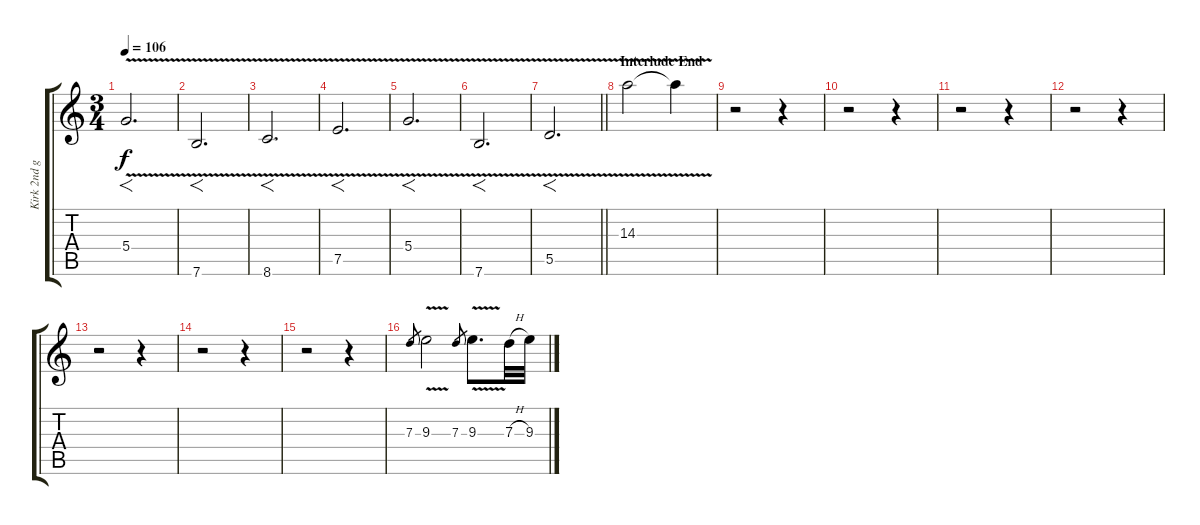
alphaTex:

\track ("Kirk 2nd guitar" "Kirk 2nd g") {instrument distortionguitar}
\staff {score tabs}
\tuning (E4 B3 G3 D3 A2 E2) {hide}
\ts (3 4)
\tempo 106
\clef g2
\ks c
5.4{v}.2{f d dy f} |
7.6{v}.2{f d} |
8.6{v}.2{f d} |
7.5{v}.2{f d} |
5.4{v}.2{f d} |
7.6{v}.2{f d} |
\barLineRight lightlight
5.5{v}.2{f d} |
\section ("" "Interlude End")
14.3{v}.2 14.3{t}.4 |
r.2 r.4 |
r.2 r.4 |
r.2 r.4 |
r.2 r.4 |
r.2 r.4 |
r.2 r.4 |
r.2 r.4 |
7.3.8{gr} 9.3{v}.2 7.3.8{gr} 9.3{v}.8{d} 7.3{h}.32 9.3{h}.32
